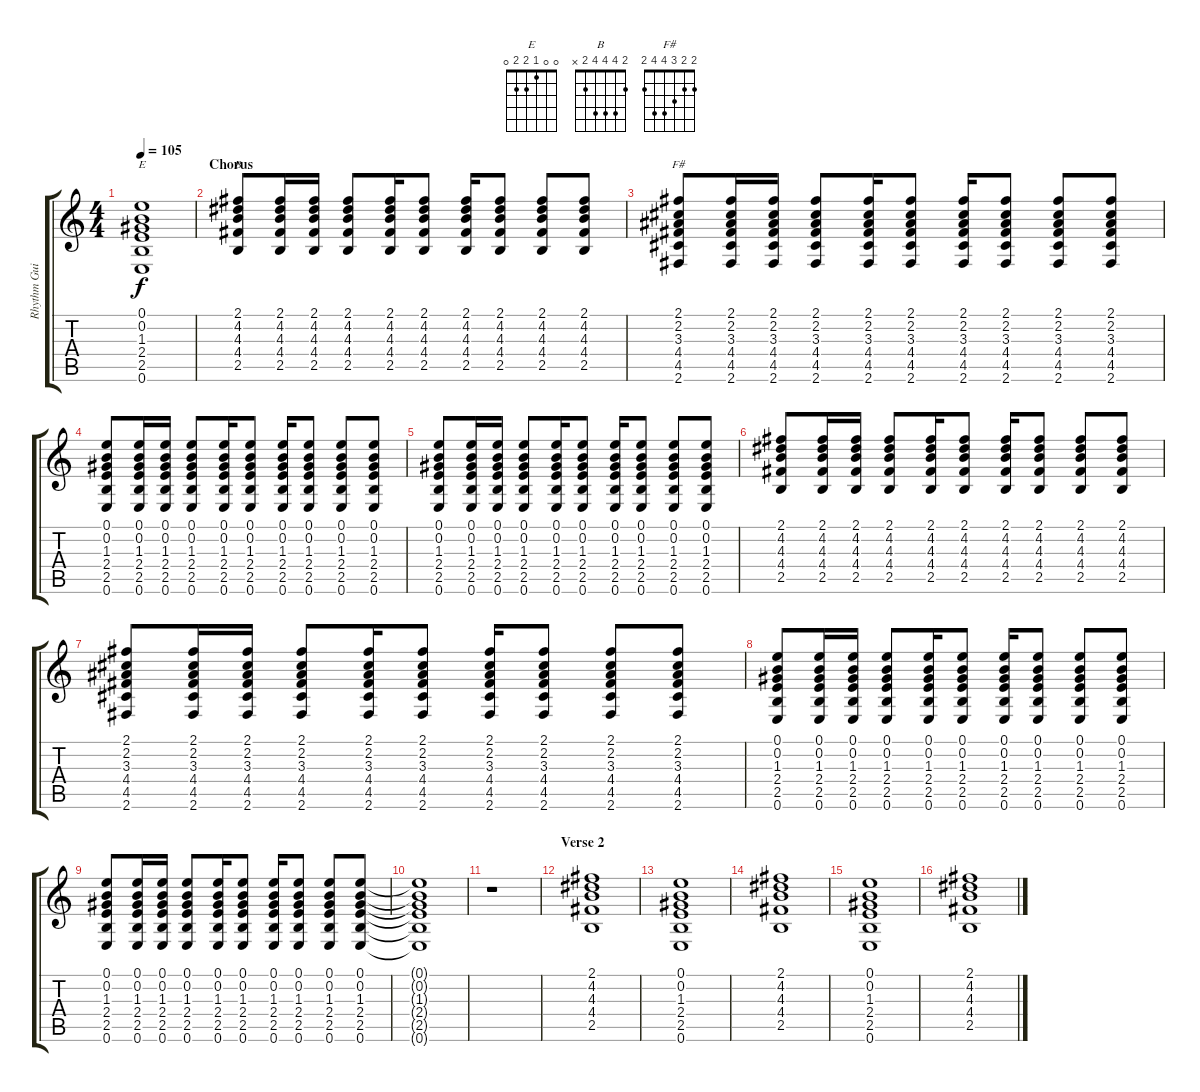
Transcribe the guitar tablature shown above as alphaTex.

\track ("Rhythm Guitar" "Rhythm Gui") {instrument acousticguitarsteel}
\staff {score tabs}
\tuning (E4 B3 G3 D3 A2 E2) {hide}
\chord ("E" 0 0 1 2 2 0)
\chord ("B" 2 4 4 4 2 x)
\chord ("F#" 2 2 3 4 4 2)
\ts (4 4)
\tempo 105
\clef g2
\ks c
(0.1 0.2 1.3 2.4 2.5 0.6).1{ch "E" dy f} |
\section ("" "Chorus")
(2.1 4.2 4.3 4.4 2.5).8{ch "B"} (2.1 4.2 4.3 4.4 2.5).16 (2.1 4.2 4.3 4.4 2.5).16 (2.1 4.2 4.3 4.4 2.5).8 (2.1 4.2 4.3 4.4 2.5).16 (2.1 4.2 4.3 4.4 2.5).8 (2.1 4.2 4.3 4.4 2.5).16 (2.1 4.2 4.3 4.4 2.5).8 (2.1 4.2 4.3 4.4 2.5).8 (2.1 4.2 4.3 4.4 2.5).8 |
(2.1 2.2 3.3 4.4 4.5 2.6).8{ch "F#"} (2.1 2.2 3.3 4.4 4.5 2.6).16 (2.1 2.2 3.3 4.4 4.5 2.6).16 (2.1 2.2 3.3 4.4 4.5 2.6).8 (2.1 2.2 3.3 4.4 4.5 2.6).16 (2.1 2.2 3.3 4.4 4.5 2.6).8 (2.1 2.2 3.3 4.4 4.5 2.6).16 (2.1 2.2 3.3 4.4 4.5 2.6).8 (2.1 2.2 3.3 4.4 4.5 2.6).8 (2.1 2.2 3.3 4.4 4.5 2.6).8 |
(0.1 0.2 1.3 2.4 2.5 0.6).8 (0.1 0.2 1.3 2.4 2.5 0.6).16 (0.1 0.2 1.3 2.4 2.5 0.6).16 (0.1 0.2 1.3 2.4 2.5 0.6).8 (0.1 0.2 1.3 2.4 2.5 0.6).16 (0.1 0.2 1.3 2.4 2.5 0.6).8 (0.1 0.2 1.3 2.4 2.5 0.6).16 (0.1 0.2 1.3 2.4 2.5 0.6).8 (0.1 0.2 1.3 2.4 2.5 0.6).8 (0.1 0.2 1.3 2.4 2.5 0.6).8 |
(0.1 0.2 1.3 2.4 2.5 0.6).8 (0.1 0.2 1.3 2.4 2.5 0.6).16 (0.1 0.2 1.3 2.4 2.5 0.6).16 (0.1 0.2 1.3 2.4 2.5 0.6).8 (0.1 0.2 1.3 2.4 2.5 0.6).16 (0.1 0.2 1.3 2.4 2.5 0.6).8 (0.1 0.2 1.3 2.4 2.5 0.6).16 (0.1 0.2 1.3 2.4 2.5 0.6).8 (0.1 0.2 1.3 2.4 2.5 0.6).8 (0.1 0.2 1.3 2.4 2.5 0.6).8 |
(2.1 4.2 4.3 4.4 2.5).8 (2.1 4.2 4.3 4.4 2.5).16 (2.1 4.2 4.3 4.4 2.5).16 (2.1 4.2 4.3 4.4 2.5).8 (2.1 4.2 4.3 4.4 2.5).16 (2.1 4.2 4.3 4.4 2.5).8 (2.1 4.2 4.3 4.4 2.5).16 (2.1 4.2 4.3 4.4 2.5).8 (2.1 4.2 4.3 4.4 2.5).8 (2.1 4.2 4.3 4.4 2.5).8 |
(2.1 2.2 3.3 4.4 4.5 2.6).8 (2.1 2.2 3.3 4.4 4.5 2.6).16 (2.1 2.2 3.3 4.4 4.5 2.6).16 (2.1 2.2 3.3 4.4 4.5 2.6).8 (2.1 2.2 3.3 4.4 4.5 2.6).16 (2.1 2.2 3.3 4.4 4.5 2.6).8 (2.1 2.2 3.3 4.4 4.5 2.6).16 (2.1 2.2 3.3 4.4 4.5 2.6).8 (2.1 2.2 3.3 4.4 4.5 2.6).8 (2.1 2.2 3.3 4.4 4.5 2.6).8 |
(0.1 0.2 1.3 2.4 2.5 0.6).8 (0.1 0.2 1.3 2.4 2.5 0.6).16 (0.1 0.2 1.3 2.4 2.5 0.6).16 (0.1 0.2 1.3 2.4 2.5 0.6).8 (0.1 0.2 1.3 2.4 2.5 0.6).16 (0.1 0.2 1.3 2.4 2.5 0.6).8 (0.1 0.2 1.3 2.4 2.5 0.6).16 (0.1 0.2 1.3 2.4 2.5 0.6).8 (0.1 0.2 1.3 2.4 2.5 0.6).8 (0.1 0.2 1.3 2.4 2.5 0.6).8 |
(0.1 0.2 1.3 2.4 2.5 0.6).8 (0.1 0.2 1.3 2.4 2.5 0.6).16 (0.1 0.2 1.3 2.4 2.5 0.6).16 (0.1 0.2 1.3 2.4 2.5 0.6).8 (0.1 0.2 1.3 2.4 2.5 0.6).16 (0.1 0.2 1.3 2.4 2.5 0.6).8 (0.1 0.2 1.3 2.4 2.5 0.6).16 (0.1 0.2 1.3 2.4 2.5 0.6).8 (0.1 0.2 1.3 2.4 2.5 0.6).8 (0.1 0.2 1.3 2.4 2.5 0.6).8{volume 10} |
(0.1{t} 0.2{t} 1.3{t} 2.4{t} 2.5{t} 0.6{t}).1 |
r.1 |
\section ("" "Verse 2")
(2.1 4.2 4.3 4.4 2.5).1{volume 13} |
(0.1 0.2 1.3 2.4 2.5 0.6).1 |
(2.1 4.2 4.3 4.4 2.5).1 |
(0.1 0.2 1.3 2.4 2.5 0.6).1 |
(2.1 4.2 4.3 4.4 2.5).1
